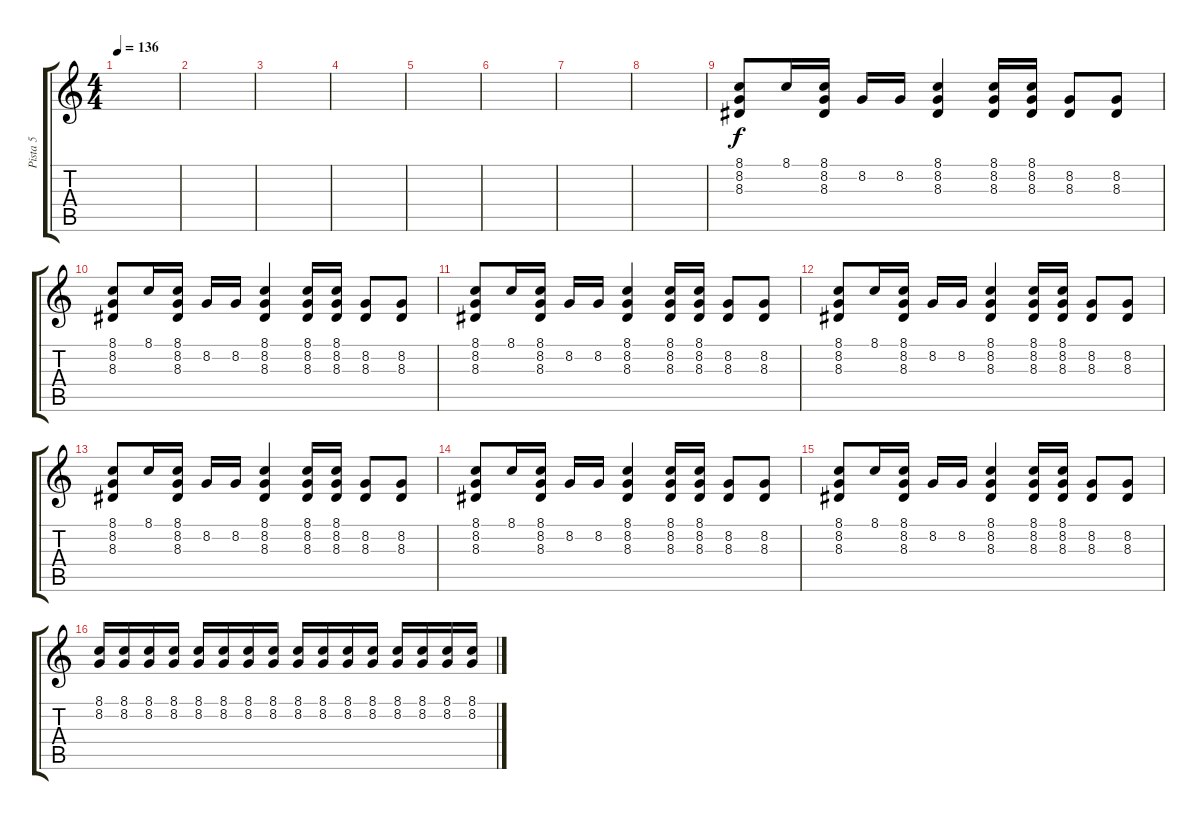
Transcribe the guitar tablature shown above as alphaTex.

\track ("Pista 5" "Pista 5") {instrument taikodrum}
\staff {score tabs}
\tuning (E4 B3 G3 D3 A2 E2) {hide}
\ts (4 4)
\tempo 136
\clef g2
\ks c
|
|
|
|
|
|
|
|
(8.1 8.2 8.3).8 8.1.16 (8.1 8.2 8.3).16 8.2.16 8.2.16 (8.1 8.2 8.3).4 (8.1 8.2 8.3).16 (8.1 8.2 8.3).16 (8.2 8.3).8 (8.2 8.3).8 |
(8.1 8.2 8.3).8 8.1.16 (8.1 8.2 8.3).16 8.2.16 8.2.16 (8.1 8.2 8.3).4 (8.1 8.2 8.3).16 (8.1 8.2 8.3).16 (8.2 8.3).8 (8.2 8.3).8 |
(8.1 8.2 8.3).8 8.1.16 (8.1 8.2 8.3).16 8.2.16 8.2.16 (8.1 8.2 8.3).4 (8.1 8.2 8.3).16 (8.1 8.2 8.3).16 (8.2 8.3).8 (8.2 8.3).8 |
(8.1 8.2 8.3).8 8.1.16 (8.1 8.2 8.3).16 8.2.16 8.2.16 (8.1 8.2 8.3).4 (8.1 8.2 8.3).16 (8.1 8.2 8.3).16 (8.2 8.3).8 (8.2 8.3).8 |
(8.1 8.2 8.3).8 8.1.16 (8.1 8.2 8.3).16 8.2.16 8.2.16 (8.1 8.2 8.3).4 (8.1 8.2 8.3).16 (8.1 8.2 8.3).16 (8.2 8.3).8 (8.2 8.3).8 |
(8.1 8.2 8.3).8 8.1.16 (8.1 8.2 8.3).16 8.2.16 8.2.16 (8.1 8.2 8.3).4 (8.1 8.2 8.3).16 (8.1 8.2 8.3).16 (8.2 8.3).8 (8.2 8.3).8 |
(8.1 8.2 8.3).8 8.1.16 (8.1 8.2 8.3).16 8.2.16 8.2.16 (8.1 8.2 8.3).4 (8.1 8.2 8.3).16 (8.1 8.2 8.3).16 (8.2 8.3).8 (8.2 8.3).8 |
(8.1 8.2).16 (8.1 8.2).16 (8.1 8.2).16 (8.1 8.2).16 (8.1 8.2).16 (8.1 8.2).16 (8.1 8.2).16 (8.1 8.2).16 (8.1 8.2).16 (8.1 8.2).16 (8.1 8.2).16 (8.1 8.2).16 (8.1 8.2).16 (8.1 8.2).16 (8.1 8.2).16 (8.1 8.2).16
